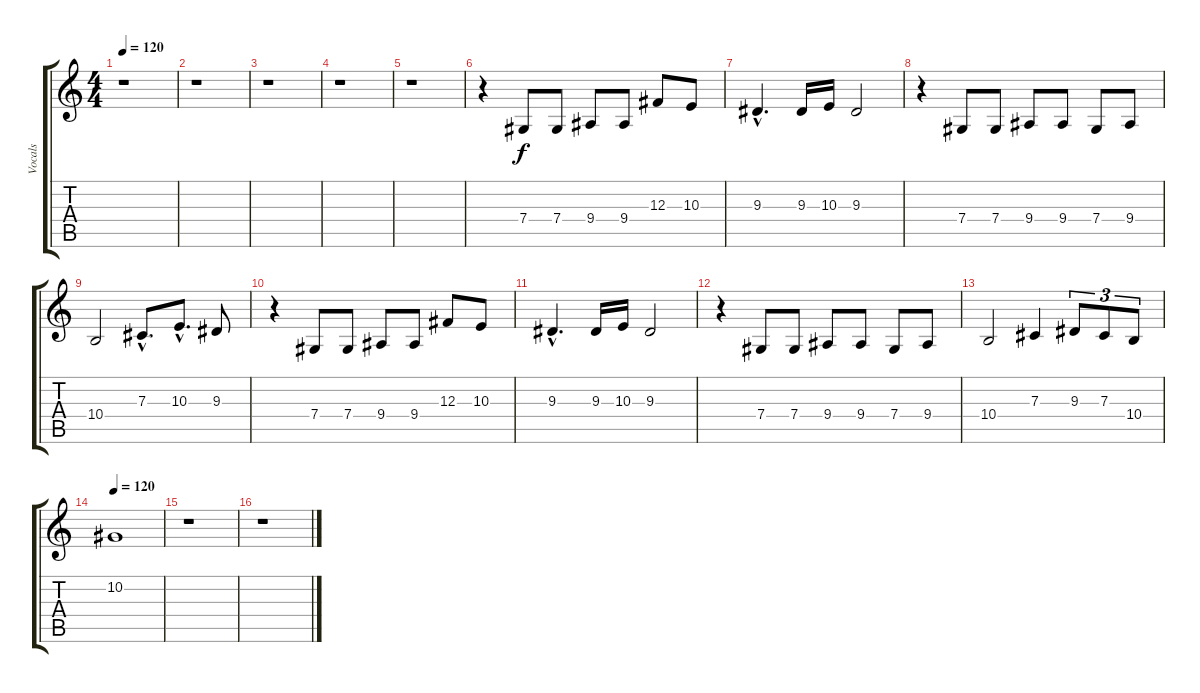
\track ("Vocals" "Vocals") {instrument lead6voice}
\staff {score tabs}
\tuning (Eb4 Bb3 Gb3 Db3 Ab2 Eb2) {hide}
\ts (4 4)
\tempo 120
\clef g2
\ks c
r.1{dy f} |
r.1 |
r.1 |
r.1 |
r.1 |
r.4 7.4.8 7.4.8 9.4.8 9.4.8 12.3.8 10.3.8 |
9.3{hac}.4{d} 9.3.16 10.3.16 9.3.2 |
r.4 7.4.8 7.4.8 9.4.8 9.4.8 7.4.8 9.4.8 |
10.4.2 7.3{hac}.8{d} 10.3{hac}.8{d} 9.3.8 |
r.4 7.4.8 7.4.8 9.4.8 9.4.8 12.3.8 10.3.8 |
9.3{hac}.4{d} 9.3.16 10.3.16 9.3.2 |
r.4 7.4.8 7.4.8 9.4.8 9.4.8 7.4.8 9.4.8 |
10.4.2 7.3.4 9.3.8{tu (3 2)} 7.3.8{tu (3 2)} 10.4.8{tu (3 2)} |
\tempo 120
10.2.1 |
r.1 |
r.1
